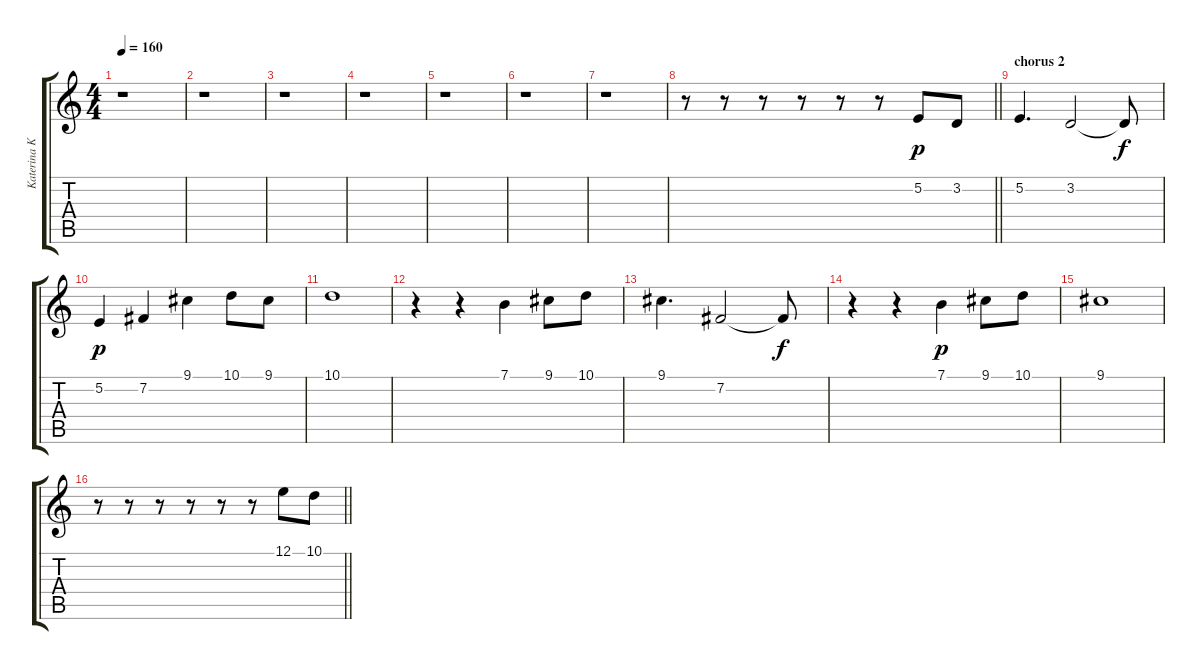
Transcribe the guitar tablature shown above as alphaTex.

\track ("Katerina Kotelnikova " "Katerina K") {instrument vibraphone}
\staff {score tabs}
\tuning (E4 B3 G3 D3 A2 E2) {hide}
\ts (4 4)
\tempo 160
\clef g2
\ks c
r.1{dy p} |
r.1 |
r.1 |
r.1 |
r.1 |
r.1 |
r.1 |
\barLineRight lightlight
r.8 r.8 r.8 r.8 r.8 r.8 5.2.8 3.2.8 |
\section ("" "chorus 2")
5.2.4{d} 3.2.2 3.2{t}.8{dy f} |
5.2.4{dy p} 7.2.4 9.1.4 10.1.8 9.1.8 |
10.1.1 |
r.4 r.4 7.1.4 9.1.8 10.1.8 |
9.1.4{d} 7.2.2 7.2{t}.8{dy f} |
r.4 r.4 7.1.4{dy p} 9.1.8 10.1.8 |
9.1.1 |
\barLineRight lightlight
r.8 r.8 r.8 r.8 r.8 r.8 12.1.8 10.1.8
